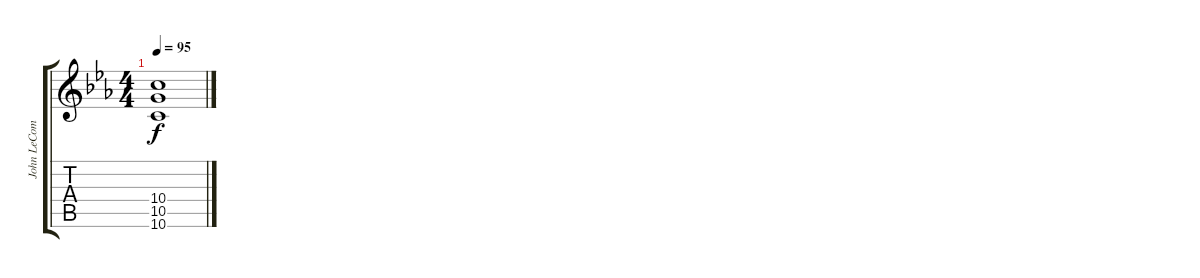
\track ("John LeCompt" "John LeCom") {instrument distortionguitar}
\staff {score tabs}
\tuning (E4 B3 G3 D3 A2 D2) {hide}
\ts (4 4)
\tempo 95
\clef g2
\ks eb
(10.4{t} 10.5{t} 10.6{t}).1{dy f}
